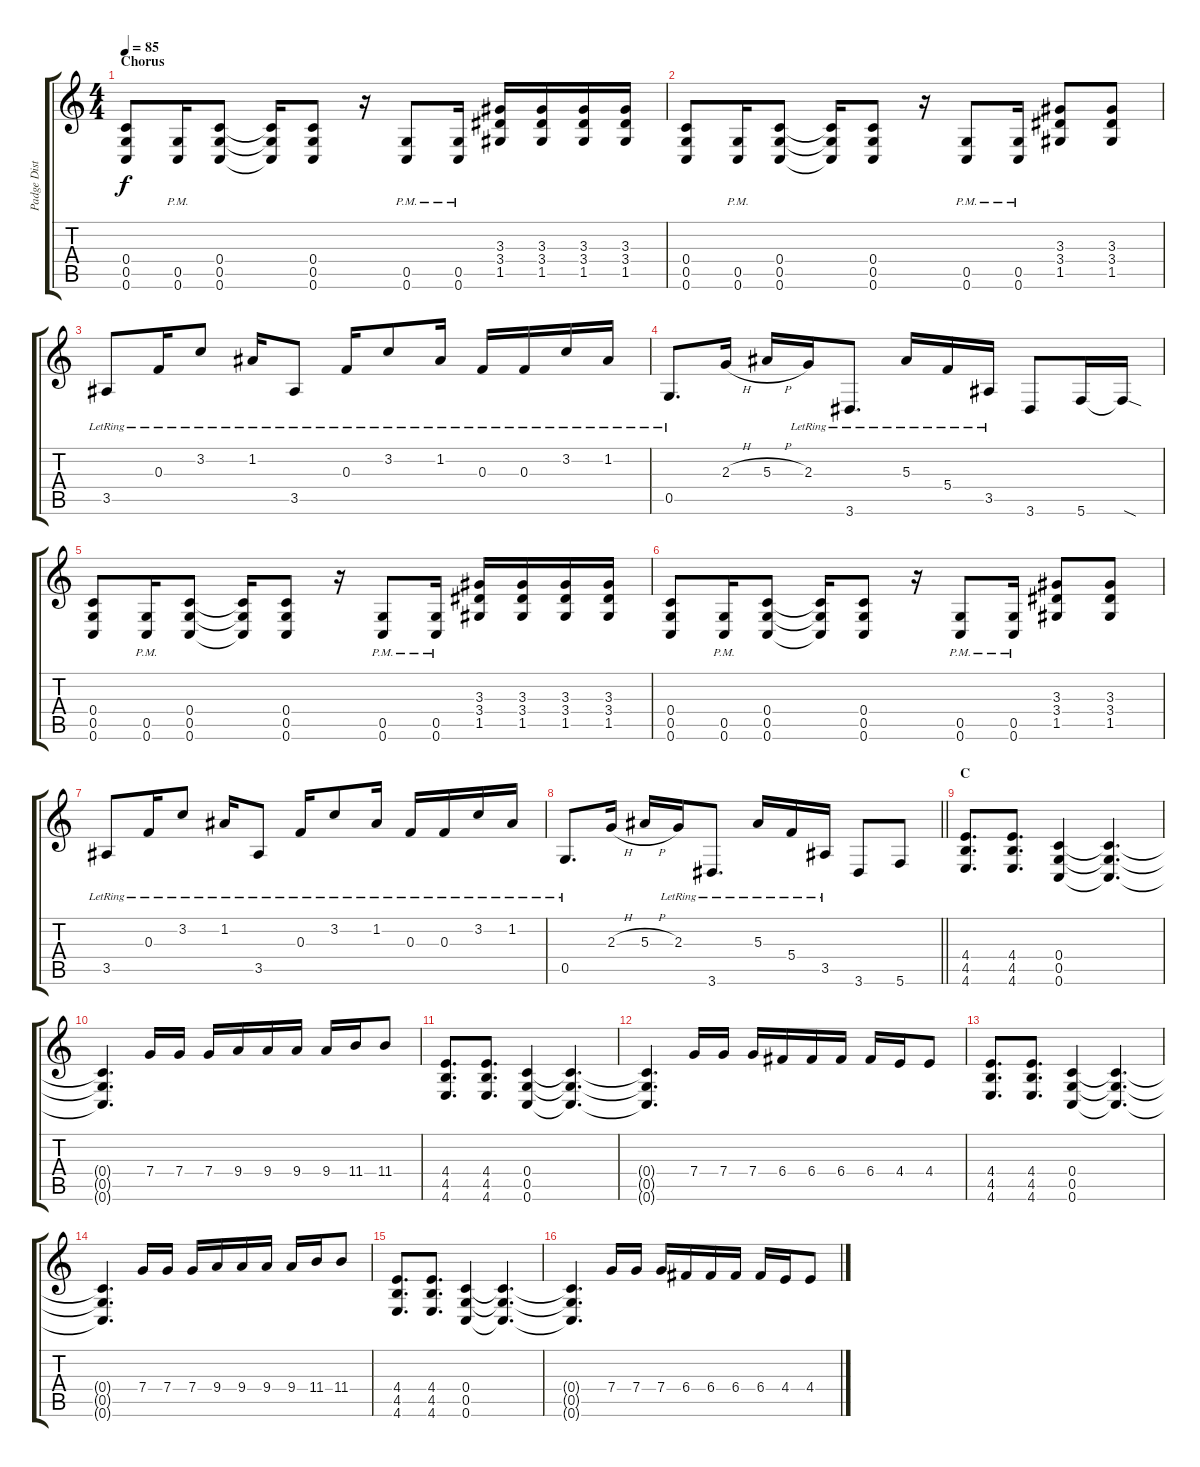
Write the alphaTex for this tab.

\track ("Padge Distorted" "Padge Dist") {instrument distortionguitar}
\staff {score tabs}
\tuning (D4 A3 F3 C3 G2 C2) {hide}
\ts (4 4)
\section ("" "Chorus")
\tempo 85
\clef g2
\ks c
(0.4 0.5 0.6).8{dy f} (0.5{pm} 0.6{pm}).16 (0.4 0.5 0.6).8 (0.4{t} 0.5{t} 0.6{t}).16 (0.4 0.5 0.6).8 r.16 (0.5{pm} 0.6{pm}).8 (0.5{pm} 0.6{pm}).16 (3.3 3.4 1.5).16 (3.3 3.4 1.5).16 (3.3 3.4 1.5).16 (3.3 3.4 1.5).16 |
(0.4 0.5 0.6).8 (0.5{pm} 0.6{pm}).16 (0.4 0.5 0.6).8 (0.4{t} 0.5{t} 0.6{t}).16 (0.4 0.5 0.6).8 r.16 (0.5{pm} 0.6{pm}).8 (0.5{pm} 0.6{pm}).16 (3.3 3.4 1.5).8 (3.3 3.4 1.5).8 |
3.5{lr}.8 0.3{lr}.16 3.2{lr}.8 1.2{lr}.16 3.5{lr}.8 0.3{lr}.16 3.2{lr}.8 1.2{lr}.16 0.3{lr}.16 0.3{lr}.16 3.2{lr}.16 1.2{lr}.16 |
0.5{lr}.8{d} 2.3{h}.16 5.3{h}.16 2.3{lr}.16 3.6{lr}.8{d} 5.3{lr}.16 5.4{lr}.16 3.5{lr}.16 3.6.8 5.6.16 5.6{sod t}.16 |
(0.4 0.5 0.6).8 (0.5{pm} 0.6{pm}).16 (0.4 0.5 0.6).8 (0.4{t} 0.5{t} 0.6{t}).16 (0.4 0.5 0.6).8 r.16 (0.5{pm} 0.6{pm}).8 (0.5{pm} 0.6{pm}).16 (3.3 3.4 1.5).16 (3.3 3.4 1.5).16 (3.3 3.4 1.5).16 (3.3 3.4 1.5).16 |
(0.4 0.5 0.6).8 (0.5{pm} 0.6{pm}).16 (0.4 0.5 0.6).8 (0.4{t} 0.5{t} 0.6{t}).16 (0.4 0.5 0.6).8 r.16 (0.5{pm} 0.6{pm}).8 (0.5{pm} 0.6{pm}).16 (3.3 3.4 1.5).8 (3.3 3.4 1.5).8 |
3.5{lr}.8 0.3{lr}.16 3.2{lr}.8 1.2{lr}.16 3.5{lr}.8 0.3{lr}.16 3.2{lr}.8 1.2{lr}.16 0.3{lr}.16 0.3{lr}.16 3.2{lr}.16 1.2{lr}.16 |
\barLineRight lightlight
0.5{lr}.8{d} 2.3{h}.16 5.3{h}.16 2.3{lr}.16 3.6{lr}.8{d} 5.3{lr}.16 5.4{lr}.16 3.5{lr}.16 3.6.8 5.6.8 |
\section ("" "C")
(4.4 4.5 4.6).8{d} (4.4 4.5 4.6).8{d} (0.4 0.5 0.6).4 (0.4{t} 0.5{t} 0.6{t}).4{d} |
(0.4{t} 0.5{t} 0.6{t}).4{d} 7.4.16 7.4.16 7.4.16 9.4.16 9.4.16 9.4.16 9.4.16 11.4.16 11.4.8 |
(4.4 4.5 4.6).8{d} (4.4 4.5 4.6).8{d} (0.4 0.5 0.6).4 (0.4{t} 0.5{t} 0.6{t}).4{d} |
(0.4{t} 0.5{t} 0.6{t}).4{d} 7.4.16 7.4.16 7.4.16 6.4.16 6.4.16 6.4.16 6.4.16 4.4.16 4.4.8 |
(4.4 4.5 4.6).8{d} (4.4 4.5 4.6).8{d} (0.4 0.5 0.6).4 (0.4{t} 0.5{t} 0.6{t}).4{d} |
(0.4{t} 0.5{t} 0.6{t}).4{d} 7.4.16 7.4.16 7.4.16 9.4.16 9.4.16 9.4.16 9.4.16 11.4.16 11.4.8 |
(4.4 4.5 4.6).8{d} (4.4 4.5 4.6).8{d} (0.4 0.5 0.6).4 (0.4{t} 0.5{t} 0.6{t}).4{d} |
(0.4{t} 0.5{t} 0.6{t}).4{d} 7.4.16 7.4.16 7.4.16 6.4.16 6.4.16 6.4.16 6.4.16 4.4.16 4.4.8
